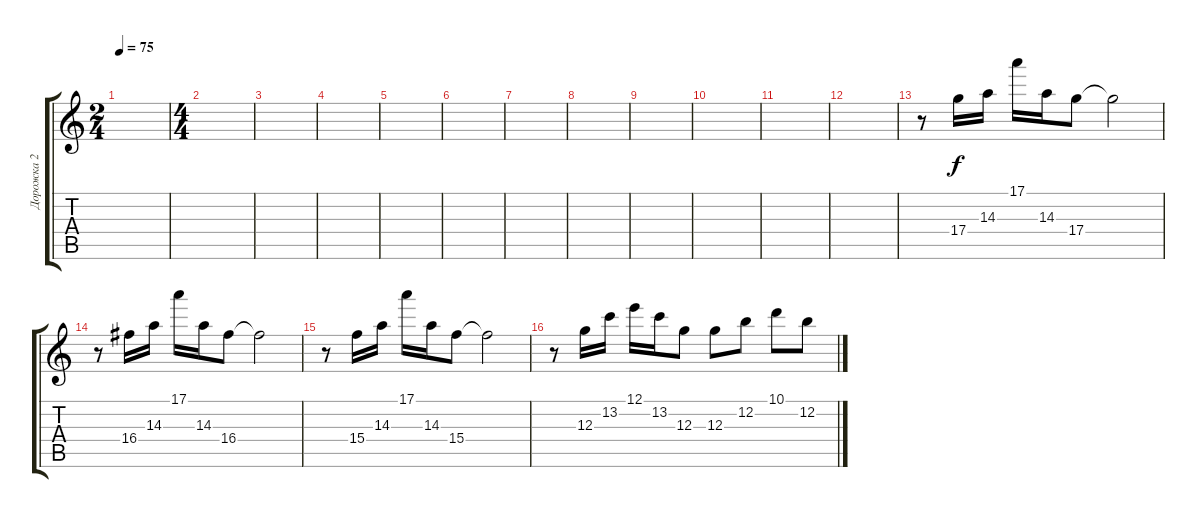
\track ("Дорожка 2" "Дорожка 2") {instrument acousticguitarsteel}
\staff {score tabs}
\tuning (E4 B3 G3 D3 A2 E2) {hide}
\ts (2 4)
\tempo 75
\clef g2
\ks c
|
\ts (4 4)
|
|
|
|
|
|
|
|
|
|
|
r.8 17.4.16 14.3.16 17.1.16 14.3.16 17.4.8 17.4{t}.2 |
r.8 16.4.16 14.3.16 17.1.16 14.3.16 16.4.8 16.4{t}.2 |
r.8 15.4.16 14.3.16 17.1.16 14.3.16 15.4.8 15.4{t}.2 |
r.8 12.3.16 13.2.16 12.1.16 13.2.16 12.3.8 12.3.8 12.2.8 10.1.8 12.2.8
